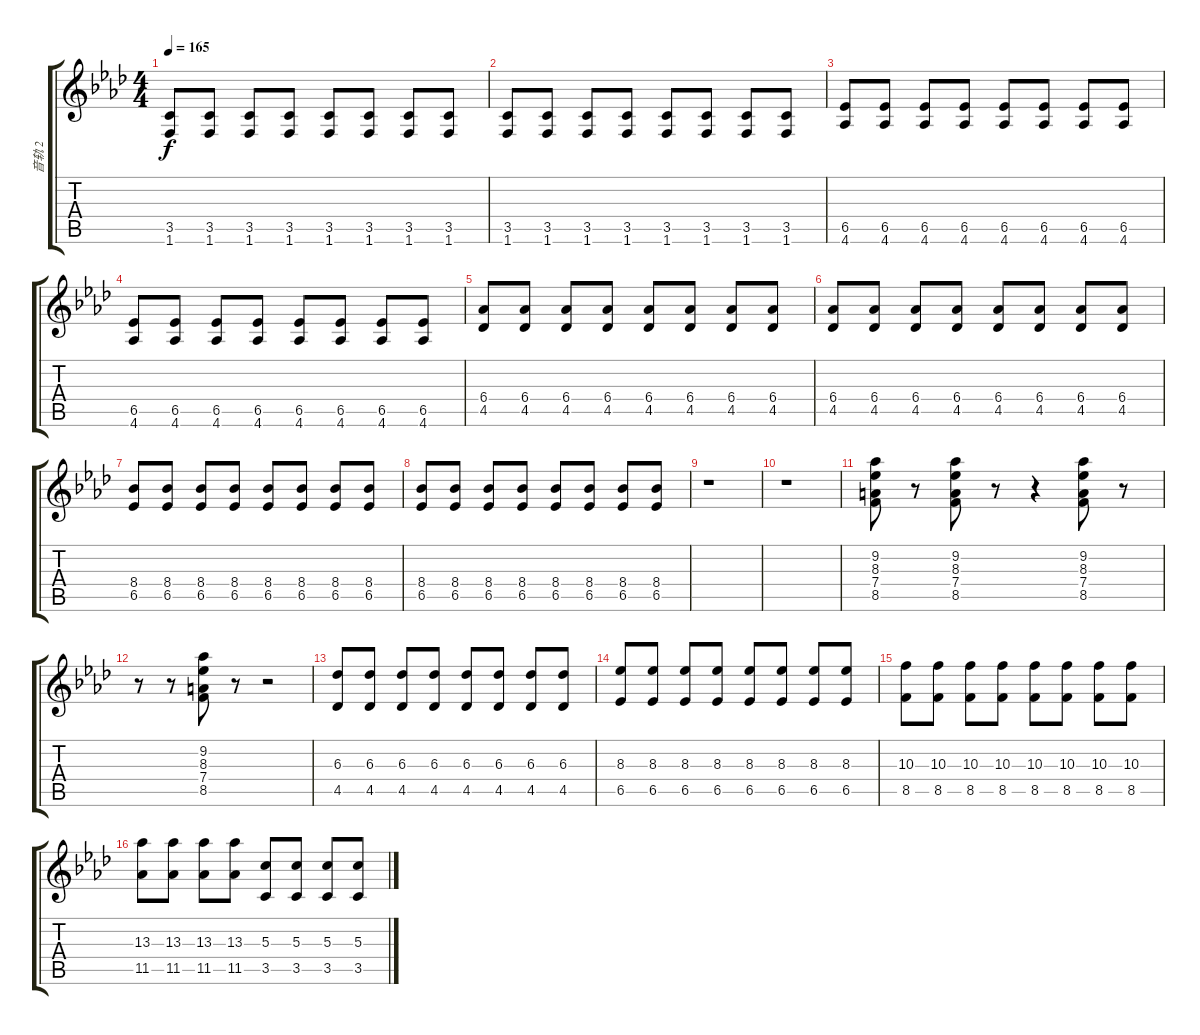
\track ("音轨 2" "音轨 2") {instrument overdrivenguitar}
\staff {score tabs}
\tuning (E4 B3 G3 D3 A2 E2) {hide}
\ts (4 4)
\tempo 165
\clef g2
\ks ab
(3.5 1.6).8{dy f} (3.5 1.6).8 (3.5 1.6).8 (3.5 1.6).8 (3.5 1.6).8 (3.5 1.6).8 (3.5 1.6).8 (3.5 1.6).8 |
(3.5 1.6).8 (3.5 1.6).8 (3.5 1.6).8 (3.5 1.6).8 (3.5 1.6).8 (3.5 1.6).8 (3.5 1.6).8 (3.5 1.6).8 |
(6.5 4.6).8 (6.5 4.6).8 (6.5 4.6).8 (6.5 4.6).8 (6.5 4.6).8 (6.5 4.6).8 (6.5 4.6).8 (6.5 4.6).8 |
(6.5 4.6).8 (6.5 4.6).8 (6.5 4.6).8 (6.5 4.6).8 (6.5 4.6).8 (6.5 4.6).8 (6.5 4.6).8 (6.5 4.6).8 |
(6.4 4.5).8 (6.4 4.5).8 (6.4 4.5).8 (6.4 4.5).8 (6.4 4.5).8 (6.4 4.5).8 (6.4 4.5).8 (6.4 4.5).8 |
(6.4 4.5).8 (6.4 4.5).8 (6.4 4.5).8 (6.4 4.5).8 (6.4 4.5).8 (6.4 4.5).8 (6.4 4.5).8 (6.4 4.5).8 |
(8.4 6.5).8 (8.4 6.5).8 (8.4 6.5).8 (8.4 6.5).8 (8.4 6.5).8 (8.4 6.5).8 (8.4 6.5).8 (8.4 6.5).8 |
(8.4 6.5).8 (8.4 6.5).8 (8.4 6.5).8 (8.4 6.5).8 (8.4 6.5).8 (8.4 6.5).8 (8.4 6.5).8 (8.4 6.5).8 |
r.1 |
r.1 |
(9.2 8.3 7.4 8.5).8 r.8 (9.2 8.3 7.4 8.5).8 r.8 r.4 (9.2 8.3 7.4 8.5).8 r.8 |
r.8 r.8 (9.2 8.3 7.4 8.5).8 r.8 r.2 |
(6.3 4.5).8 (6.3 4.5).8 (6.3 4.5).8 (6.3 4.5).8 (6.3 4.5).8 (6.3 4.5).8 (6.3 4.5).8 (6.3 4.5).8 |
(8.3 6.5).8 (8.3 6.5).8 (8.3 6.5).8 (8.3 6.5).8 (8.3 6.5).8 (8.3 6.5).8 (8.3 6.5).8 (8.3 6.5).8 |
(10.3 8.5).8 (10.3 8.5).8 (10.3 8.5).8 (10.3 8.5).8 (10.3 8.5).8 (10.3 8.5).8 (10.3 8.5).8 (10.3 8.5).8 |
(13.3 11.5).8 (13.3 11.5).8 (13.3 11.5).8 (13.3 11.5).8 (5.3 3.5).8 (5.3 3.5).8 (5.3 3.5).8 (5.3 3.5).8
